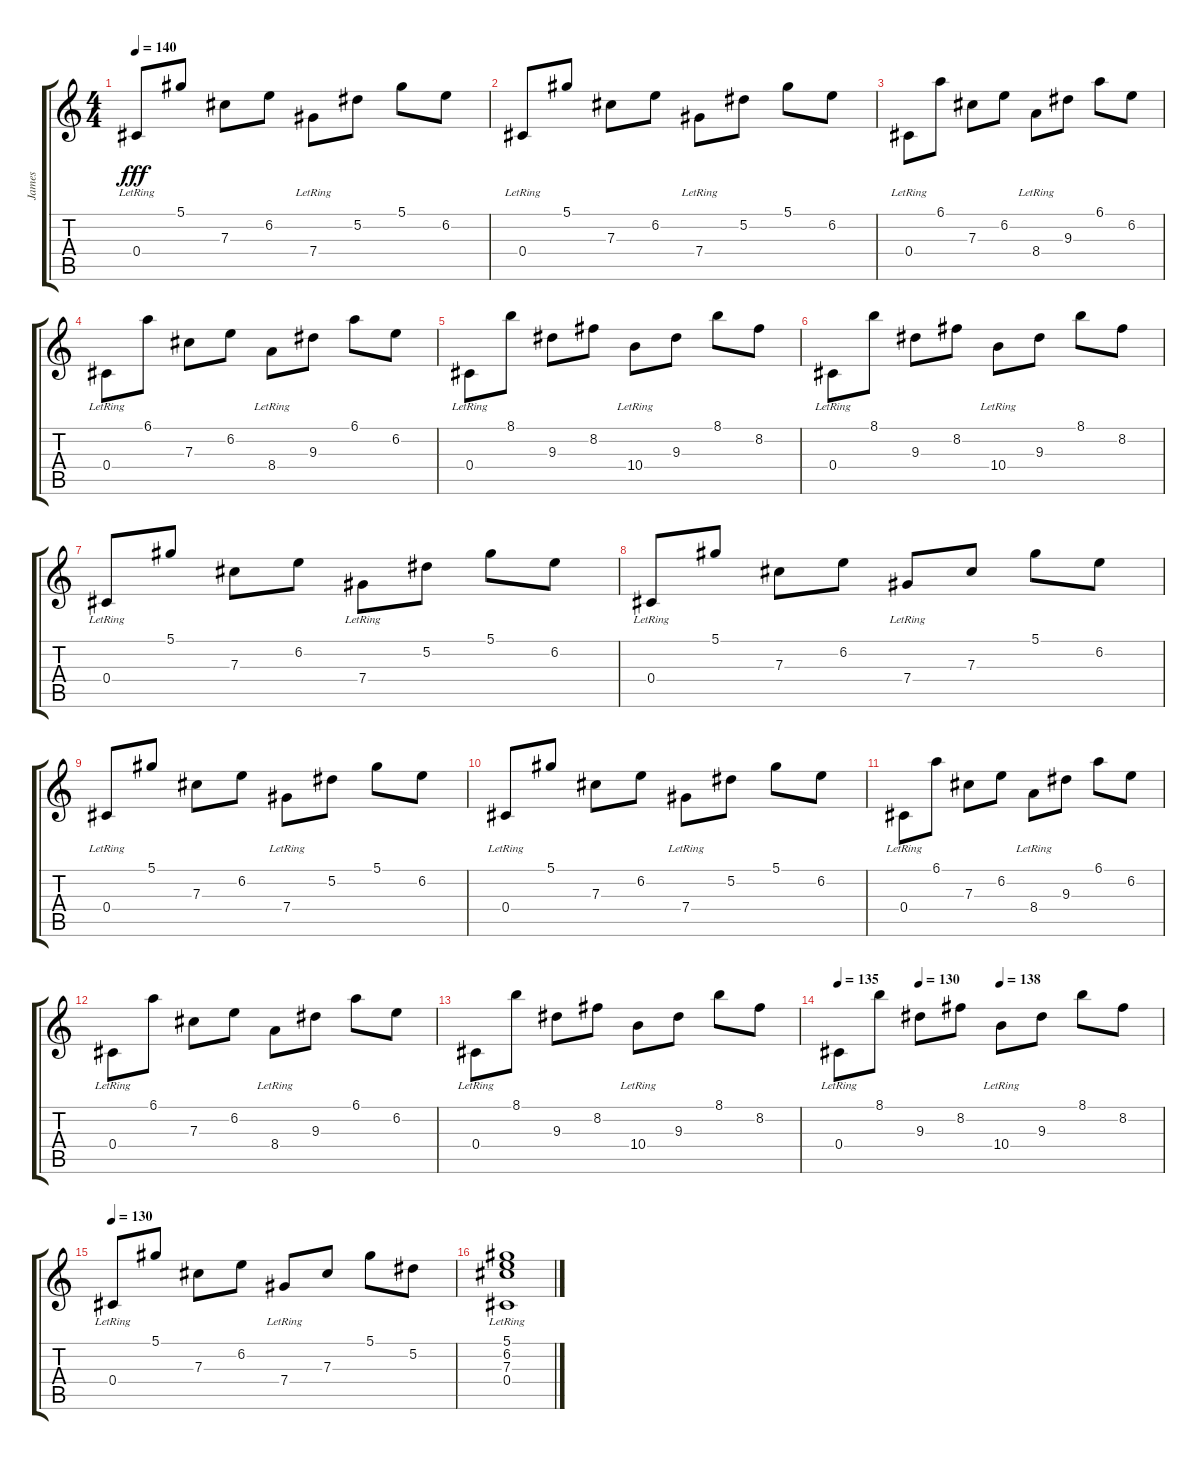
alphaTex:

\track ("James" "James") {instrument electricguitarjazz}
\staff {score tabs}
\tuning (Eb4 Bb3 Gb3 Db3 Ab2 Eb2) {hide}
\ts (4 4)
\tempo 140
\clef g2
\ks c
0.4{lr}.8{dy fff} 5.1.8 7.3.8 6.2.8 7.4{lr}.8 5.2.8 5.1.8 6.2.8 |
0.4{lr}.8 5.1.8 7.3.8 6.2.8 7.4{lr}.8 5.2.8 5.1.8 6.2.8 |
0.4{lr}.8 6.1.8 7.3.8 6.2.8 8.4{lr}.8 9.3.8 6.1.8 6.2.8 |
0.4{lr}.8 6.1.8 7.3.8 6.2.8 8.4{lr}.8 9.3.8 6.1.8 6.2.8 |
0.4{lr}.8 8.1.8 9.3.8 8.2.8 10.4{lr}.8 9.3.8 8.1.8 8.2.8 |
0.4{lr}.8 8.1.8 9.3.8 8.2.8 10.4{lr}.8 9.3.8 8.1.8 8.2.8 |
0.4{lr}.8 5.1.8 7.3.8 6.2.8 7.4{lr}.8 5.2.8 5.1.8 6.2.8 |
0.4{lr}.8 5.1.8 7.3.8 6.2.8 7.4{lr}.8 7.3.8 5.1.8 6.2.8 |
0.4{lr}.8 5.1.8 7.3.8 6.2.8 7.4{lr}.8 5.2.8 5.1.8 6.2.8 |
0.4{lr}.8 5.1.8 7.3.8 6.2.8 7.4{lr}.8 5.2.8 5.1.8 6.2.8 |
0.4{lr}.8 6.1.8 7.3.8 6.2.8 8.4{lr}.8 9.3.8 6.1.8 6.2.8 |
0.4{lr}.8 6.1.8 7.3.8 6.2.8 8.4{lr}.8 9.3.8 6.1.8 6.2.8 |
0.4{lr}.8 8.1.8 9.3.8 8.2.8 10.4{lr}.8 9.3.8 8.1.8 8.2.8 |
\tempo 135
\tempo (130 0.25)
\tempo (138 0.5)
0.4{lr}.8 8.1.8 9.3.8 8.2.8 10.4{lr}.8 9.3.8 8.1.8 8.2.8 |
\tempo 130
0.4{lr}.8 5.1.8 7.3.8 6.2.8 7.4{lr}.8 7.3.8 5.1.8 5.2.8 |
(5.1 6.2 7.3 0.4{lr}).1
